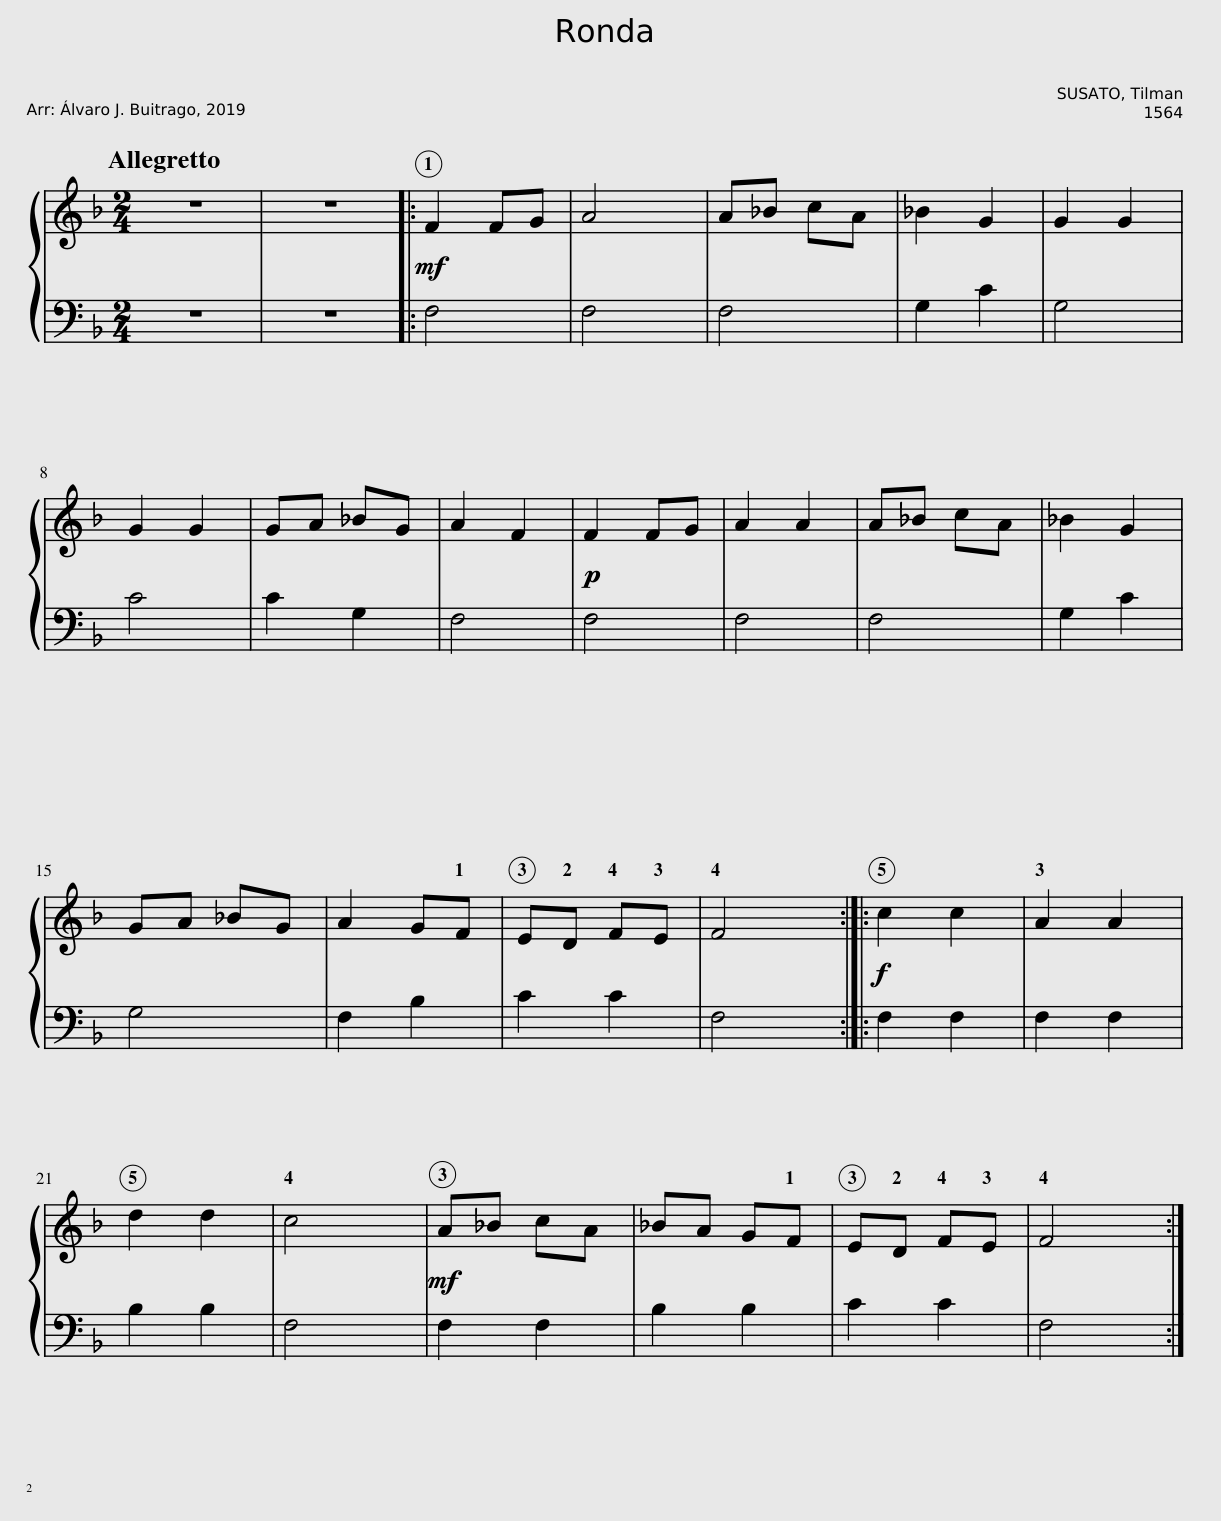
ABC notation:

X:1
%%score { 1 | 2 } { ( 3 5 ) | ( 4 6 ) } 7
L:1/8
Q:1/4=100
M:2/4
I:linebreak $
K:F
V:1 treble
V:2 bass
V:3 treble
V:5 treble
V:4 bass
V:6 bass
V:7 perc
K:none
V:1
 z4 | z4 |:!mf! F2 FG | A4 | A_B cA | %5
 _B2 G2 | G2 G2 |$ G2 G2 | GA _BG | A2 F2 | %10
!p! F2 FG | A2 A2 | A_B cA | _B2 G2 |$ GA _BG | %15
 A2 GF | ED FE | F4 ::!f! c2 c2 | A2 A2 |$ %20
 d2 d2 | c4 |!mf! A_B cA | _BA GF | ED FE | %25
 F4 :| %26
V:2
 z4 | z4 |: F,4 | F,4 | F,4 | %5
 G,2 C2 | G,4 |$ C4 | C2 G,2 | F,4 | %10
 F,4 | F,4 | F,4 | G,2 C2 |$ G,4 | %15
 F,2 B,2 | C2 C2 | F,4 :: F,2 F,2 | F,2 F,2 |$ %20
 B,2 B,2 | F,4 | F,2 F,2 | B,2 B,2 | C2 C2 | %25
 F,4 :| %26
V:3
 z4 | z4 |:!mf! !tenuto!.F2 !tenuto!.F !tenuto!.G | !tenuto!A3 z | !tenuto!.A !tenuto!.B !tenuto!.c !tenuto!.A | %5
 !tenuto!.B2 !tenuto!.G2 | !tenuto!.G2 !tenuto!.G2 |$ !tenuto!.G2 !tenuto!.G2 | !tenuto!.G !tenuto!.A !tenuto!.B !tenuto!.G | !tenuto!.A2 !tenuto!.F2 | %10
!p! !tenuto!.F2 !tenuto!.F !tenuto!.G | !tenuto!.A2 !tenuto!.A2 | !tenuto!.A !tenuto!.B !tenuto!.c !tenuto!.A | !tenuto!.B2 !tenuto!.G2 |$ !tenuto!.G2 !tenuto!.G2 | %15
 !tenuto!.A2 !tenuto!.G !tenuto!.F | !tenuto!.E !tenuto!.D !tenuto!.F !tenuto!.E | F4 ::!f! !>!.c2 !>!.c2 | !>!.A2 !>!.A2 |$ %20
 !>!.d2 !>!.d2 | c4 |!mf! .A2 .A2 | .B .A .G .F | .E .D .F .E | %25
 [A,F]4 :| %26
V:4
 z4 | z4 |: !tenuto!.A,2 !tenuto!.A, !tenuto!.B, | !tenuto!C3 z | !tenuto!.C2 !tenuto!.C2 | %5
 !tenuto!.D2 !tenuto!.C2 | !tenuto!.B,2 !tenuto!.B,2 |$ !tenuto!.C2 !tenuto!.C2 | !tenuto!.C2 !tenuto!.B,2 | !tenuto!.C2 !tenuto!.A,2 | %10
 !tenuto!.A,2 !tenuto!.A, !tenuto!.B, | !tenuto!.C2 !tenuto!.C2 | !tenuto!.C2 !tenuto!.C2 | !tenuto!.D2 !tenuto!.C2 |$ !tenuto!.B,2 !tenuto!.B,2 | %15
 !tenuto!.C2 !tenuto!.B, !tenuto!.A, | !tenuto!.G, !tenuto!.F, !tenuto!.G,2 | F,4 :: !>!.A,3 !>!.B, | !>!.C2 !>!.A,2 |$ %20
 !>!.B,2 !>!.B,2 | !>!.A,3 !>!.B, | .C2 .C2 | .D .C .B, .A, | .G, .F, .G,2 | %25
 F,4 :| %26
V:5
 x4 | x4 |: !tenuto!.C2 !tenuto!.C2 | !tenuto!F3 z | !tenuto!.F2 !tenuto!.E !tenuto!.F | %5
 !tenuto!.G2 !tenuto!.E2 | !tenuto!.D2 !tenuto!.D2 |$ !tenuto!.E2 !tenuto!.E2 | !tenuto!.E2 !tenuto!.D2 | !tenuto!.F2 !tenuto!.C2 | %10
 !tenuto!.C2 !tenuto!.C2 | !tenuto!.F2 !tenuto!.F2 | !tenuto!.F2 !tenuto!.E !tenuto!.F | !tenuto!.G2 !tenuto!.E2 |$ !tenuto!.D2 !tenuto!.D2 | %15
 !tenuto!.F2 !tenuto!.D2 | !tenuto!.C !tenuto!.B, !tenuto!.C2 | A,4 :: !>!.F2 !>!.F2 | !>!.F2 !>!.F2 |$ %20
 !>!.F2 !>!.F2 | F4 | .F2 .F2 | .F2 .D2 | .C .B, .C2 | %25
 x4 :| %26
V:6
 x4 | x4 |: !tenuto!.F,2 !tenuto!.F,2 | !tenuto!F,3 z | !tenuto!.F,2 !tenuto!.A,2 | %5
 !tenuto!.G,2 !tenuto!.C,2 | !tenuto!.G,2 !tenuto!.G,2 |$ !tenuto!.C,2 !tenuto!.C,2 | !tenuto!.C,2 !tenuto!.G,2 | !tenuto!.F,2 !tenuto!.F,2 | %10
 !tenuto!.F,2 !tenuto!.F,2 | !tenuto!.F,2 !tenuto!.F,2 | !tenuto!.F,2 !tenuto!.A,2 | !tenuto!.G,2 !tenuto!.C,2 |$ !tenuto!.G,2 !tenuto!.G,2 | %15
 !tenuto!.F,2 !tenuto!.B,,2 | !tenuto!.C, !tenuto!.D, !tenuto!.C,2 | F,,4 :: !>!.F,2 !>!.F,2 | !>!.F,2 !>!.F,2 |$ %20
 !>!.B,,2 !>!.B,,2 | F,4 | .F,2 .F,2 | .B,,2 .B,,2 | .C, .D, .C,2 | %25
 F,,4 :| %26
V:7
[K:C]!fff! !>![Ae] (3!>!e/ e/ e/ !>![ef] (3!>!e/ e/ e/ | !>![Ae]!>(! (3!>!e/ e/ e/ !>![ef]!>)! e |:!ff! [Ae] e e2 | [Ae] e e2 | [Ae] e e e/ e/ | %5
 [Ae] e e2 | [Ae] e e e |$ [Ae] e e e | [Ae] e e e/ e/ | [Ae] e e2 | %10
!f! [Ae] e e2 | [Ae] e e2 | [Ae] e e e/ e/ | [Ae] e e2 |$ [Ae] e e e | %15
 [Ae] e e e | [Ae] e e e/ e/ | [Ae] e e2 ::!ff! !>![Ae] (3!>!e/ e/ e/ !>!e (3e/ e/ e/ | !>![Ae] (3!>!e/ e/ e/ !>!e (3!>!e/ e/ e/ |$ %20
 !>![Ae] (3!>!e/ e/ e/ !>!e (3!>!e/ e/ e/ | !>![Ae] (3!>!e/ e/ e/ !>!e z |!f! [Ae]2 e e | [Ae] e e2 | [Ae] e e e/ e/ | %25
 [Ae] e e2 :| %26
